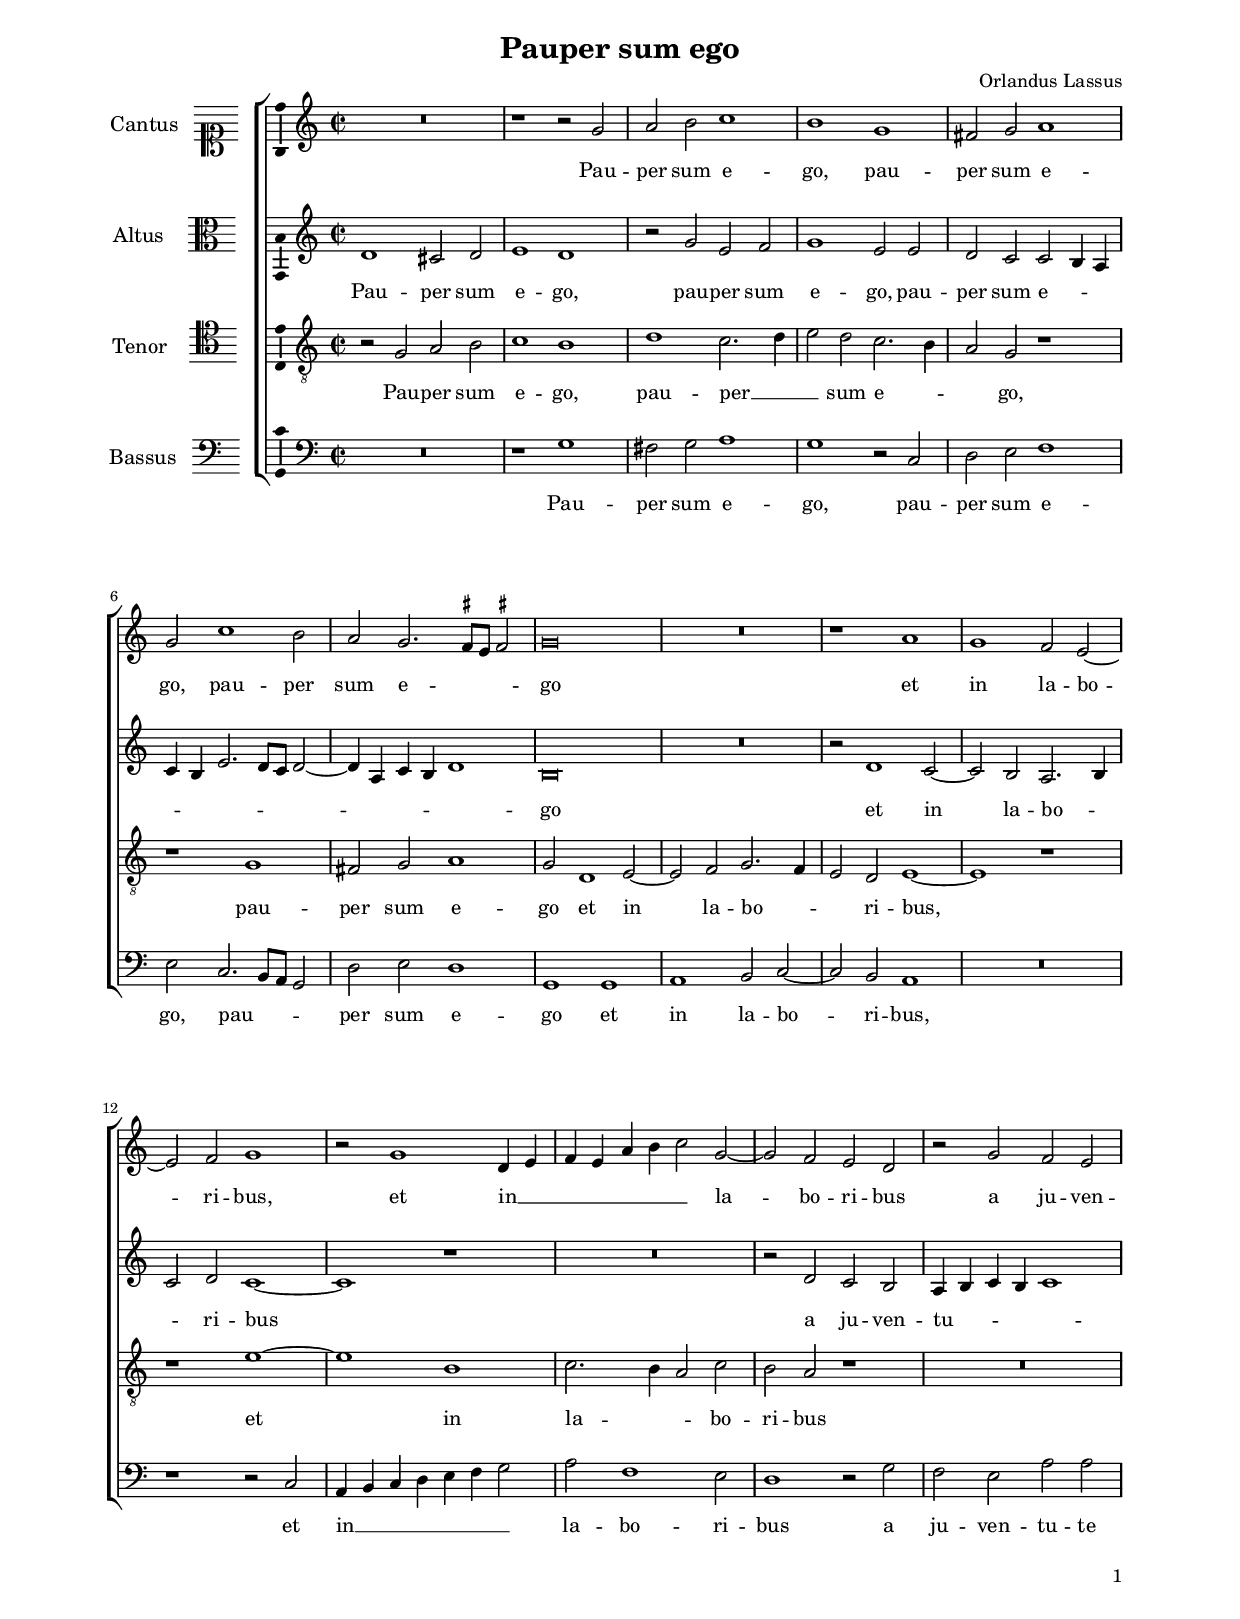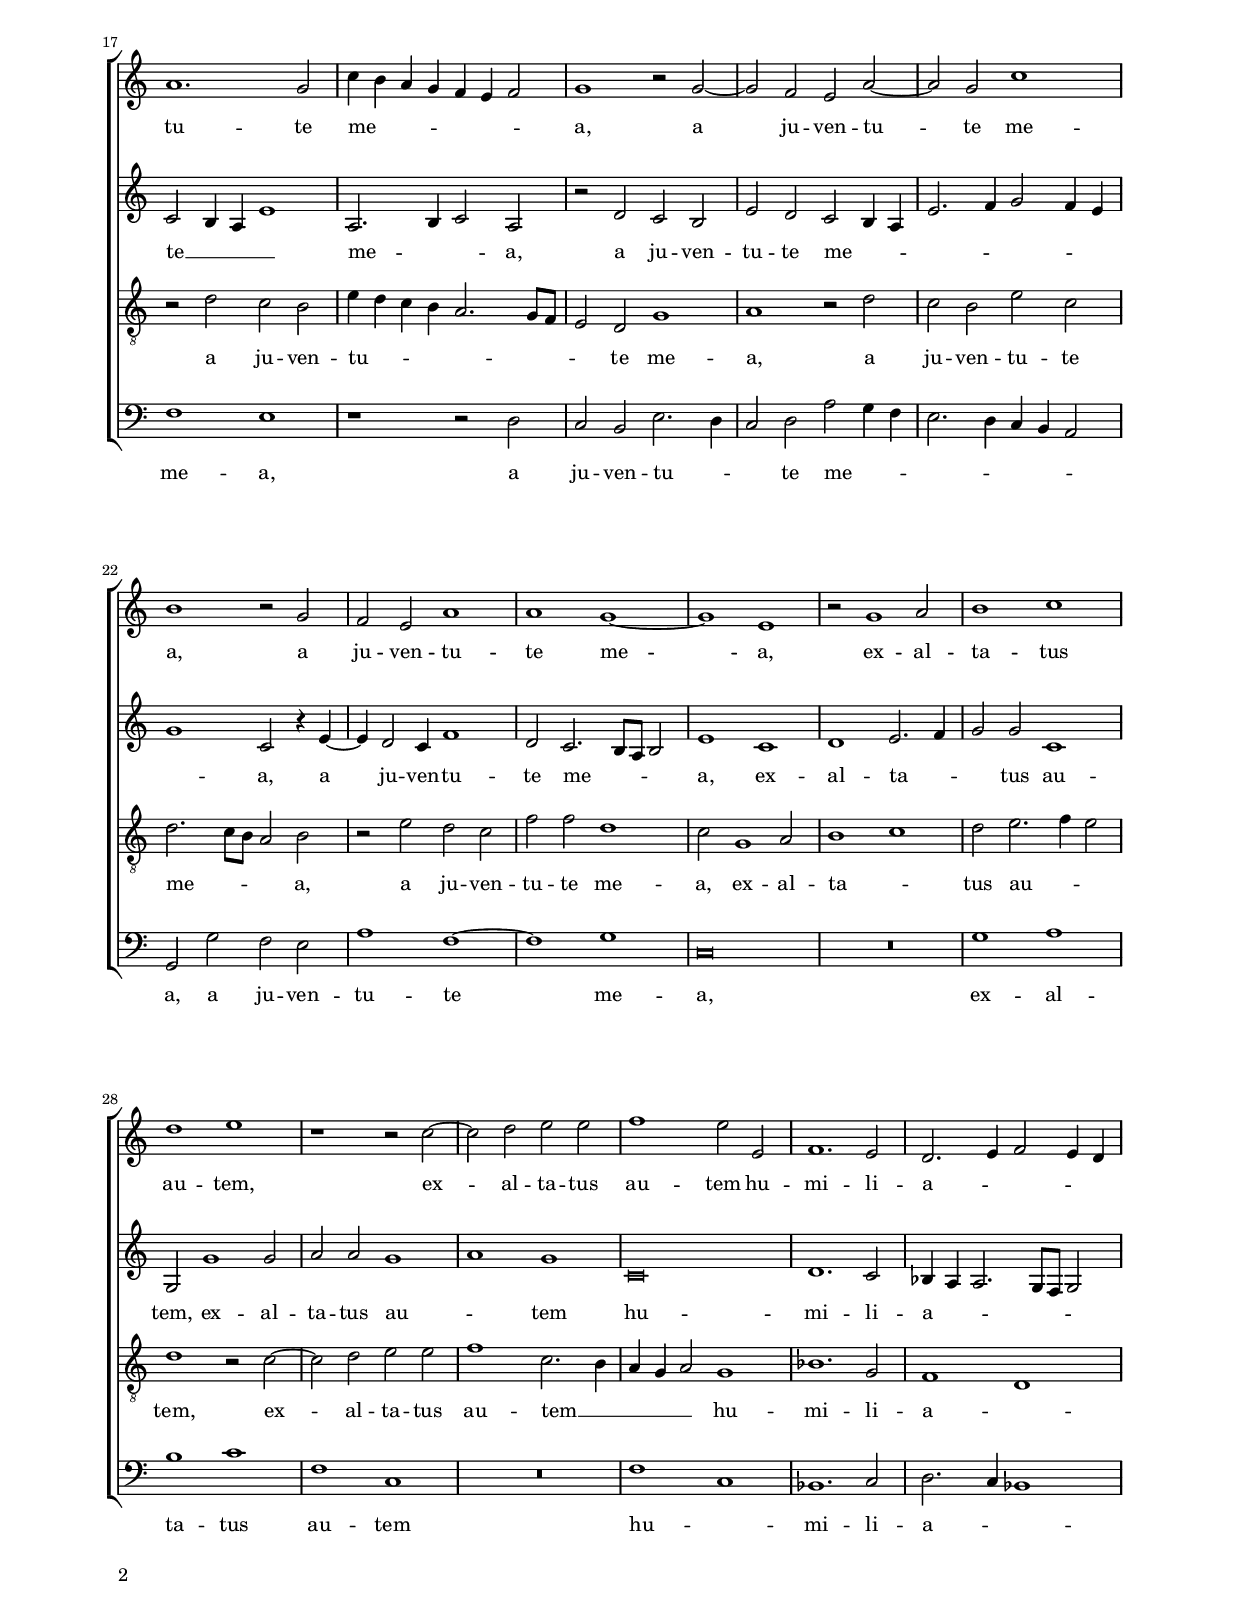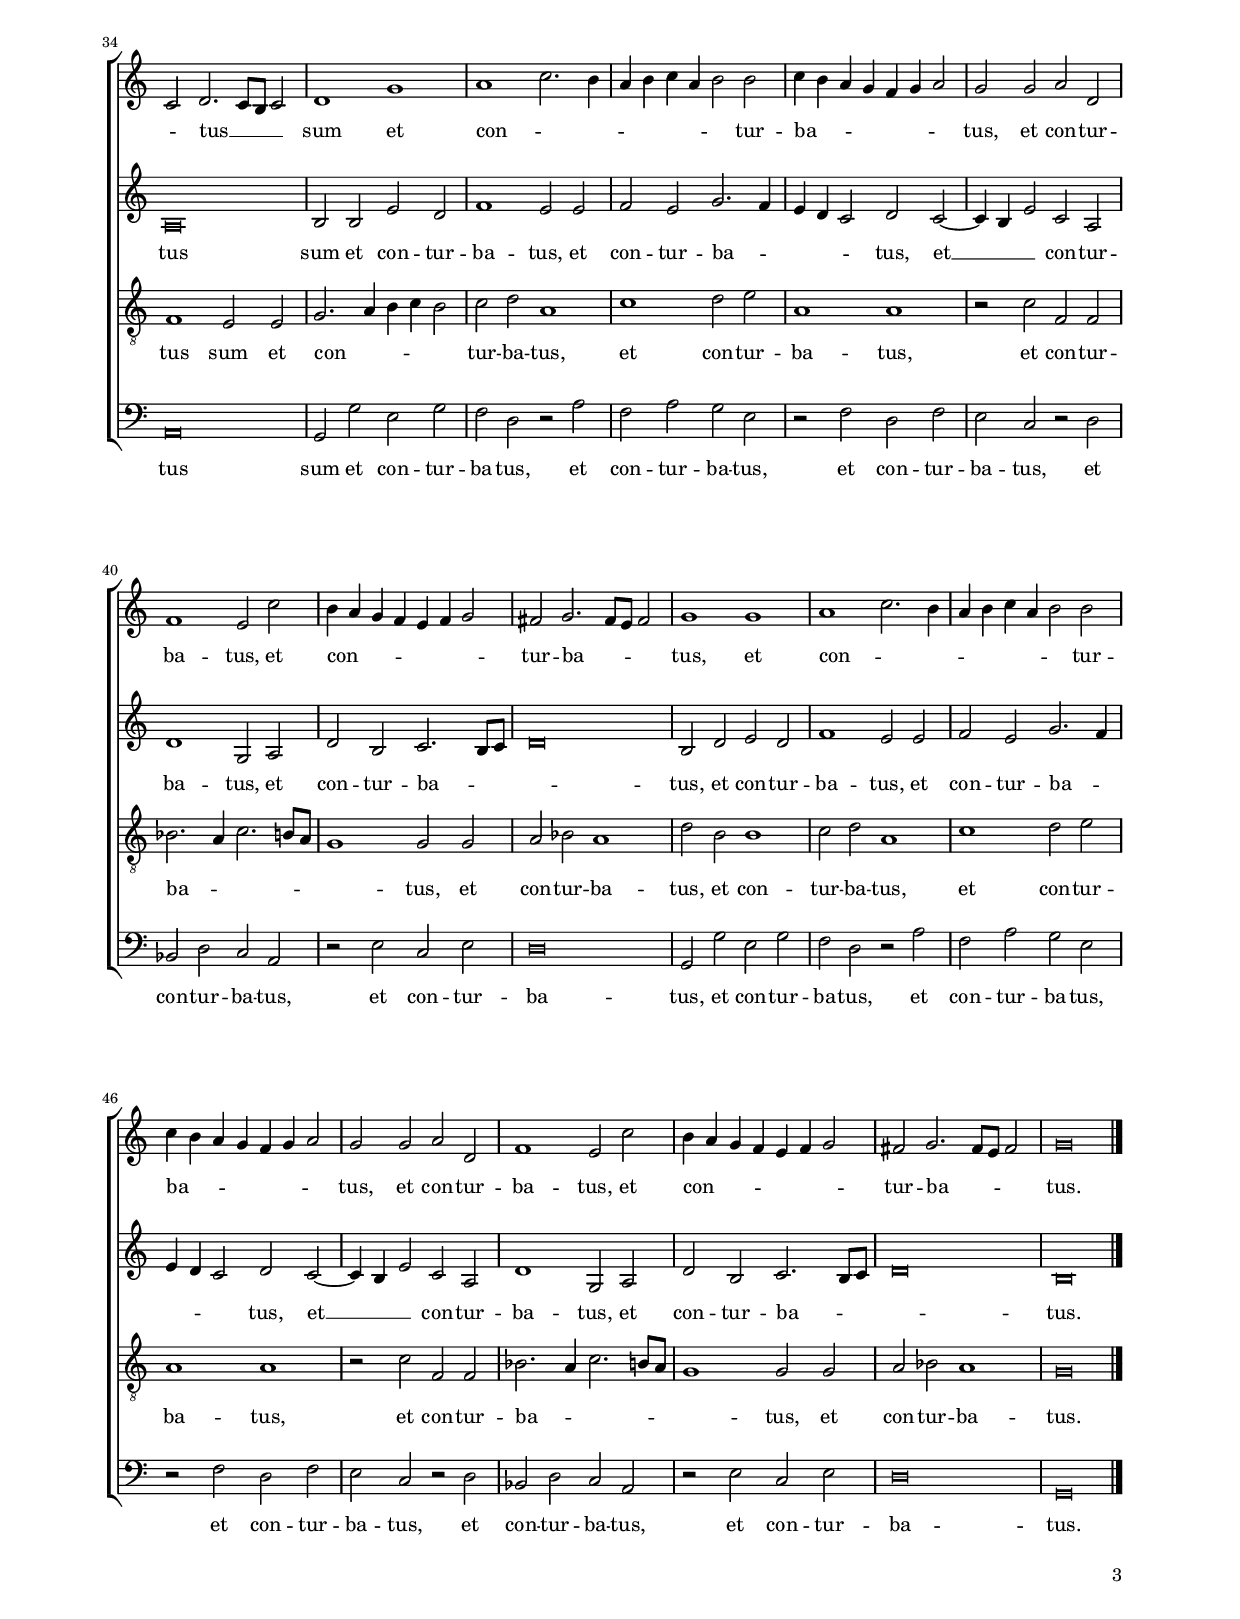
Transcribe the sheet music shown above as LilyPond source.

\header
{
  title="Pauper sum ego"
  composer="Orlandus Lassus"
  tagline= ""
}

\version "2.22.0"
\include "deutsch.ly"
#(set-global-staff-size 16)
#(ly:set-option 'point-and-click #f)

	
global = {
	\key c \major
	\time 2/2 \set Score.measureLength = #(ly:make-moment 2/1)
    \set Score.tempoHideNote = ##t
    \tempo 2 = 90
	\skip 1*2*51 \bar "|."
	}

	ficta = { \once \set suggestAccidentals = ##t }
	
	forget = #(define-music-function (music) (ly:music?) #{
		\accidentalStyle forget
		$music
		\accidentalStyle default
		#})
    
    m = \melisma
    me = \melismaEnd


\paper
	{
	top-margin = 2 \cm
	bottom-margin = 1.4 \cm
	left-margin = 2 \cm
	right-margin = 2 \cm
	ragged-bottom = ##f
	ragged-last-bottom = ##t
	print-page-number = ##f
	score-system-spacing = #'((basic-distance . 20) (minimum-distance . 14) (padding . 8) (strechability . 150))
	system-system-spacing = #'((basic-distance . 20) (minimum-distance . 14) (padding . 8) (strechability . 150))
    oddFooterMarkup=\markup   \fill-line { "" \fromproperty #'page:page-number-string }
    evenFooterMarkup=\markup  \fill-line { \fromproperty #'page:page-number-string "" }
    last-bottom-spacing = #'((basic-distance . 11) (minimum-distance . 8) (padding . 4))
%	systems-per-page = 4
%	min-systems-per-page = 3
	}


incipitcantus = \markup { \score {
	{
	\set Staff.instrumentName = \markup { \fontsize #1 "Cantus" }
	\key c \major
	\clef soprano
	s4 \bar ""
	}
	\layout  {
	raggedright = ##t
	indent = 1.6 \cm
	line-width = 2.4\cm
	\context { \Staff \remove Time_signature_engraver }
	\override Staff.Clef.Y-extent = #'(0 . 0)
	}} \hspace #1 }
	
      
incipitaltus = \markup { \score {
	{
	\set Staff.instrumentName = \markup { \fontsize #1 "Altus" }
	\key c \major
	\clef alto
	s4 \bar ""
	}
	\layout  {
	raggedright = ##t
	indent = 1.6 \cm
	line-width = 2.4\cm
	\context { \Staff \remove Time_signature_engraver }
	\override Staff.Clef.Y-extent = #'(0 . 0)
	}} \hspace #1 }


incipittenor = \markup { \score {
	{
	\set Staff.instrumentName = \markup { \fontsize #1 "Tenor" }
	\key c \major
	\clef tenor
	s4 \bar ""
	}
	\layout  {
	raggedright = ##t
	indent = 1.6 \cm
	line-width = 2.4\cm
	\context { \Staff \remove Time_signature_engraver }
	\override Staff.Clef.Y-extent = #'(0 . 0)
	}} \hspace #1 }


incipitbassus = \markup { \score {
	{
	\set Staff.instrumentName = \markup { \fontsize #1 "Bassus" }
	\key c \major
	\clef bass
	s4 \bar ""
	}
	\layout  {
	raggedright = ##t
	indent = 1.6 \cm
	line-width = 2.4\cm
	\context { \Staff \remove Time_signature_engraver }
	\override Staff.Clef.Y-extent = #'(0 . 0)
	}} \hspace #1 }


cantus =  \relative c''
	{
	R\breve
	r1 r2 g
	a2 h c1
	h1 g
%5
	fis2 g a1 |
	g2 c1 h2
	a2 g2. \m \ficta fis8 e \ficta fis!2 \me
	g\breve
	R\breve
%10
	r1 a |
	g1 f2 e~
	e2 f g1
	r2 g1 d4 \m e
	f4 e a h c2 \me g~
%15
	g2 f e d |
	r2 g f e
	a1. g2
	c4 \m h a g f e f2 \me
	g1 r2 g~
%20
	g2 f e a~ |
	a2 g c1
	h1 r2 g
	f2 e a1
	a1 g~
%25
	g1 e |
	r2 g1 a2
	h1 c
	d1 e
	r1 r2 c~
%30
	c2 d e e |
	f1 e2 e,
	f1. e2
	d2. \m e4 f2 e4 d
	c2 \me d2. \m c8 h c2 \me
%35
	d1 g |
	a1 \m c2. h4
	a4 h c a h2 \me h
	c4 \m h a g f g a2 \me
	g2 g a d,
%40
	f1 e2 c' |
	h4 \m a g f e f g2 \me
	fis2 g2. \m fis8 e fis2 \me
	g1 g
	a1 \m c2. h4
%45
	a4 h c a h2 \me h |
	c4 \m h a g f g a2 \me
	g2 g a d,
	f1 e2 c'
	h4 \m a g f e f g2 \me
%50
	fis2 g2. \m fis8 e fis2 \me |
	g\breve |
	}


altus =  \relative c'
        {
	d1 cis2 d
	e1 d
	r2 g e f
	g1 e2 e
%5
	d2 c c \m h4 a |
	c4 h e2. d8 c d2~
	d4 a c h d1 \me
	h\breve
	R\breve
%10
	r2 d1 c2~ |
	c2 h a2. \m h4
	c2 \me d c1~
	c1 r
	R\breve
%15
	r2 d c h |
	a4 \m h c h c1 \me
	c2 \m h4 a e'1 \me
	a,2. \m h4 c2 \me a
	r2 d c h
%20
	e2 d c \m h4 a |
	e'2. f4 g2 f4 e
	g1 \me c,2 r4 e~
	e4 d2 c4 f1
	d2 c2. \m h8 a h2 \me
%25
	e1 c |
	d1 e2. \m f4
	g2 \me g c,1
	g2 g'1 g2
	a2 a g1 \m
%30
	a1 \me g |
	c,\breve
	d1. c2
	b4 \m a a2. g8 f g2 \me
	a\breve
%35
	h2 h e d |
	f1 e2 e
	f2 e g2. \m f4
	e4 d c2 \me d c~
	c4 \m h e2 \me c a
%40
	d1 g,2 a |
	d2 h c2. \m h8 c
	d\breve \me
	h2 d e d
	f1 e2 e
%45
	f2 e g2. \m f4 |
	e4 d c2 \me d c~
	c4 \m h e2 \me c a
	d1 g,2 a
	d2 h c2. \m h8 c
%50
	d\breve \me |
	h\breve |
	}


tenor =  \relative c'
	{
	r2 g a h
	c1 h
	d1 c2. \m d4
	e2 \me d c2. \m h4
%5
	a2 \me g r1 |
	r1 g
	fis2 g a1
	g2 d1 e2~
	e2 f g2. \m f4
%10
	e2 \me d e1~ |
	e1 r
	r1 e'~
	e1 h
	c2. \m h4 a2 \me c
%15
	h2 a r1 |
	R\breve
	r2 d c h
	e4 \m d c h a2. g8 f
	e2 \me d g1
%20
	a1 r2 d |
	c2 h e c
	d2. \m c8 h a2 \me h
	r2 e d c
	f2 f d1
%25
	c2 g1 a2 |
	h1 \m c \me
	d2 e2. \m f4 e2 \me
	d1 r2 c~
	c2 d e e
%30
	f1 c2. \m h4 |
	a4 g a2 \me g1
	b1. g2
	f1 \m d \me
	f1 e2 e
%35
	g2. \m a4 h c h2 \me |
	c2 d a1
	c1 d2 e
	a,1 a
	r2 c f, f
%40
	b2. \m a4 c2. h8 a |
	g1 \me g2 g
	a2 b a1
	d2 h h1
	c2 d a1
%45
	c1 d2 e |
	a,1 a
	r2 c f, f
	b2. \m a4 c2. h8 a
	g1 \me g2 g
%50
	a2 b a1 |
	g\breve |
	}


bassus  =  \relative c
	{
	R\breve
	r1 g'
	fis2 g a1
	g r2 c,
%5
	d2 e f1 |
	e2 c2. \m h8 a g2 \me
	d'2 e d1
	g,1 g
	a h2 c~
%10
	c2 h a1 |
	R\breve
	r1 r2 c
	a4 \m h c d e f g2 \me
	a2 f1 e2
%15
	d1 r2 g |
	f2 e a a
	f1 e
	r1 r2 d
	c2 h e2. \m d4
%20
	c2 \me d a'2 \m g4 f |
	e2. d4 c h a2 \me
	g2 g' f e
	a1 f~
	f1 g
%25
	c,\breve |
	R\breve
	g'1 a
	h1 c
	f,1 c
%30
	R\breve |
	f1 \m c \me
	b1. c2
	d2. \m c4 b1 \me
	a\breve
%35
	g2 g' e g |
	f2 d r a'
	f2 a g e
	r2 f d f
	e2 c r d
%40
	b2 d c a |
	r2 e' c e
	d\breve
	g,2 g' e g
	f2 d r a'
%45
	f2 a g e |
	r2 f d f
	e2 c r d
	b2 d c a
	r2 e' c e
%50
	d\breve |
	g,\breve |
	}

lyricscantus = \lyricmode {
	Pau -- per sum e -- go,
	pau -- per sum e -- go,
	pau -- per sum e -- go
	et in la -- bo -- ri -- bus,
	et in __ la -- bo -- ri -- bus
	a ju -- ven -- tu -- te me -- a,
	a ju -- ven -- tu -- te me -- a,
	a ju -- ven -- tu -- te me -- a,
	ex -- al -- ta -- tus au -- tem,
	ex -- al -- ta -- tus au -- tem
	hu -- mi -- li -- a -- tus __ sum
	et con -- tur -- ba -- tus,
	et con -- tur -- ba -- tus,
	et con -- tur -- ba -- tus,
	et con -- tur -- ba -- tus,
	et con -- tur -- ba -- tus,
	et con -- tur -- ba -- tus.
	}


lyricsaltus = \lyricmode {
	Pau -- per sum e -- go,
	pau -- per sum e -- go,
	pau -- per sum e -- go
	et in la -- bo -- ri -- bus
	a ju -- ven -- tu -- te __ me -- a,
	a ju -- ven -- tu -- te me -- a,
	a ju -- ven -- tu -- te me -- a,
	ex -- al -- ta -- tus au -- tem,
	ex -- al -- ta -- tus au -- tem
	hu -- mi -- li -- a -- tus sum
	et con -- tur -- ba -- tus,
	et con -- tur -- ba -- tus,
	et __ con -- tur -- ba -- tus,
	et con -- tur -- ba -- tus,
	et con -- tur -- ba -- tus,
	et con -- tur -- ba -- tus,
	et __ con -- tur -- ba -- tus,
	et con -- tur -- ba -- tus.
	}


lyricstenor = \lyricmode {
	Pau -- per sum e -- go,
	pau -- per __ sum e -- go,
	pau -- per sum e -- go
	et in la -- bo -- ri -- bus,
	et in la -- bo -- ri -- bus
	a ju -- ven -- tu -- te me -- a,
	a ju -- ven -- tu -- te me -- a,
	a ju -- ven -- tu -- te me -- a,
	ex -- al -- ta -- tus au -- tem,
	ex -- al -- ta -- tus au -- tem __
	hu -- mi -- li -- a -- tus sum
	et con -- tur -- ba -- tus,
	et con -- tur -- ba -- tus,
	et con -- tur -- ba -- tus,
	et con -- tur -- ba -- tus,
	et con -- tur -- ba -- tus,
	et con -- tur -- ba -- tus,
	et con -- tur -- ba -- tus,
	et con -- tur -- ba -- tus.
	}


lyricsbassus = \lyricmode {
	Pau -- per sum e -- go,
	pau -- per sum e -- go,
	pau -- per sum e -- go
	et in la -- bo -- ri -- bus,
	et in __ la -- bo -- ri -- bus
	a ju -- ven -- tu -- te me -- a,
	a ju -- ven -- tu -- te me -- a,
	a ju -- ven -- tu -- te me -- a,
	ex -- al -- ta -- tus au -- tem
	hu -- mi -- li -- a -- tus sum
	et con -- tur -- ba -- tus,
	et con -- tur -- ba -- tus,
	et con -- tur -- ba -- tus,
	et con -- tur -- ba -- tus,
	et con -- tur -- ba -- tus,
	et con -- tur -- ba -- tus,
	et con -- tur -- ba -- tus,
	et con -- tur -- ba -- tus,
	et con -- tur -- ba -- tus,
	et con -- tur -- ba -- tus.
	}


\score
{  
	\new ChoirStaff \with { \override StaffGrouper.staff-staff-spacing.basic-distance = #13 }
	<<

	\new Staff << \global
	\new Voice="v1" {
		\set Staff.instrumentName=\incipitcantus
		\set Staff.midiInstrument = "reed organ"
		\clef "treble"
		\cantus }
	\new Lyrics \lyricsto "v1" {\lyricscantus }
	>>


	\new Staff << \global
	\new Voice="v2" {
		\set Staff.instrumentName=\incipitaltus
		\set Staff.midiInstrument = "reed organ"
		\clef "treble" 
		\altus}
	\new Lyrics \lyricsto "v2" {\lyricsaltus }
	>>


	\new Staff << \global
	\new Voice="v3" {
		\set Staff.instrumentName=\incipittenor
		\set Staff.midiInstrument = "reed organ"
		\clef "G_8"
		\tenor }
	\new Lyrics \lyricsto "v3" {\lyricstenor }
	>>


	\new Staff << \global
	\new Voice="v4" {
		\set Staff.instrumentName=\incipitbassus
		\set Staff.midiInstrument = "reed organ"
		\clef "bass" 
		\bassus }
	\new Lyrics \lyricsto "v4" {\lyricsbassus}
	>>

	>>

	\layout
	{
	indent = 2.5 \cm
	\context { \Staff \override TimeSignature.break-visibility = #end-of-line-invisible }
	\context { \Lyrics \override VerticalAxisGroup.nonstaff-relatedstaff-spacing.padding = #2 }
    \context { \Staff \consists "Ambitus_engraver" }
	\context { \Score \override BarNumber.padding = #2 }
	\context { \Voice \override NoteHead.style = #'baroque }
	}

\midi
	{
	}

}


% EOF
